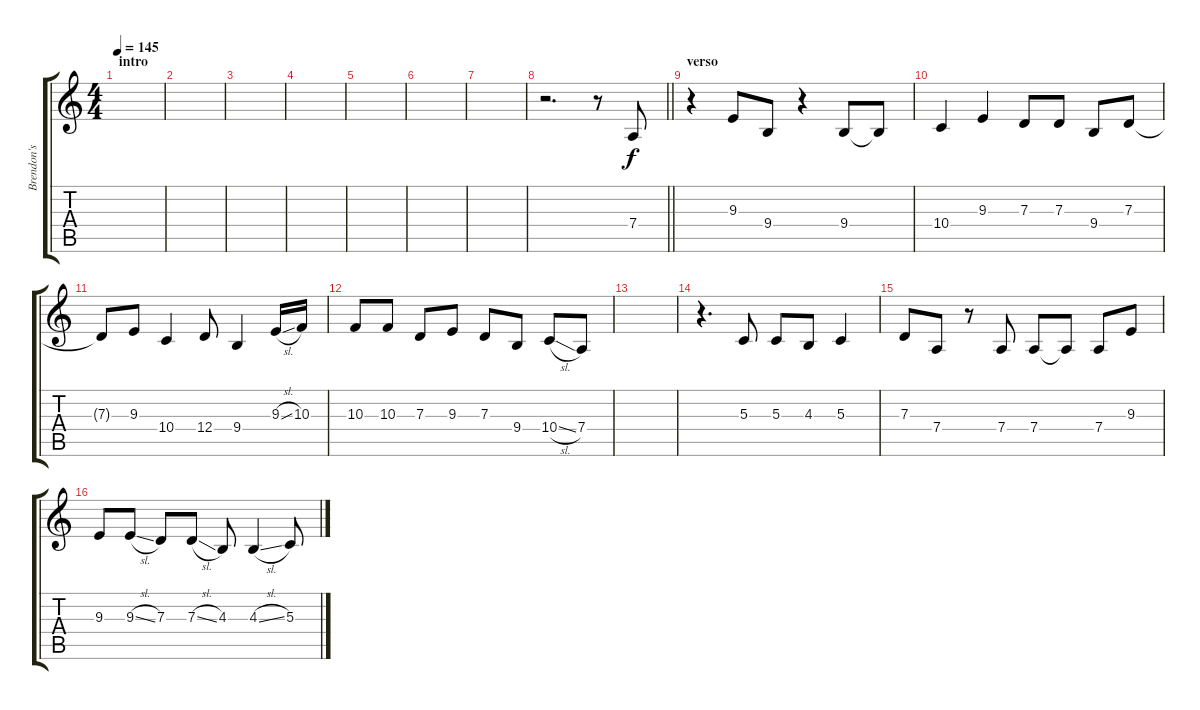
\track ("Brendon's voice" "Brendon's ") {instrument tenorsax}
\staff {score tabs}
\tuning (E4 B3 G3 D3 A2 E2) {hide}
\ts (4 4)
\section ("" "intro")
\tempo 145
\clef g2
\ks c
|
|
|
|
|
|
|
\barLineRight lightlight
r.2{d} r.8 7.4.8 |
\section ("" "verso")
r.4 9.3.8 9.4.8 r.4 9.4.8 9.4{t}.8 |
10.4.4 9.3.4 7.3.8 7.3.8 9.4.8 7.3.8 |
7.3{t}.8 9.3.8 10.4.4 12.4.8 9.4.4 9.3{sl}.16 10.3.16 |
10.3.8 10.3.8 7.3.8 9.3.8 7.3.8 9.4.8 10.4{sl}.8 7.4.8 |
|
r.4{d} 5.3.8 5.3.8 4.3.8 5.3.4 |
7.3.8 7.4.8 r.8 7.4.8 7.4.8 7.4{t}.8 7.4.8 9.3.8 |
9.3.8 9.3{sl}.8 7.3.8 7.3{sl}.8 4.3.8 4.3{sl}.4 5.3{sl}.8
